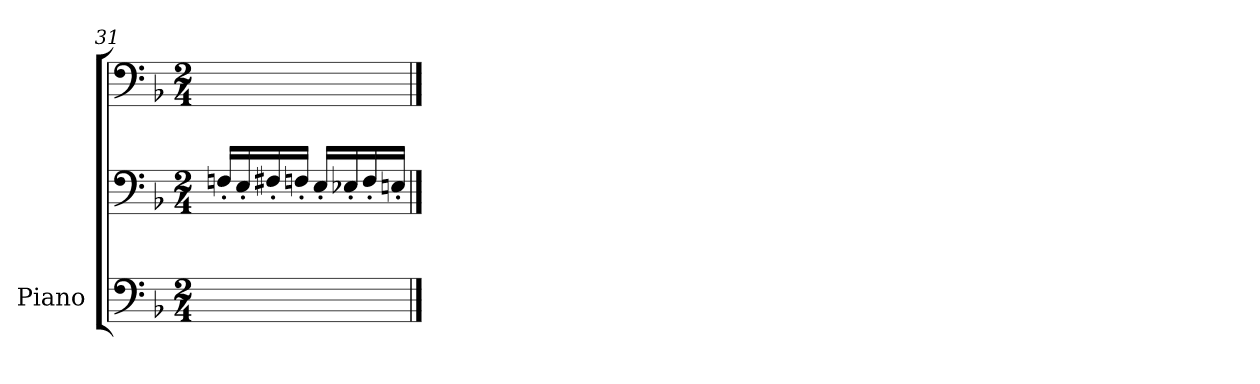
**kern	**kern	**kern
*part1	*part1	*part1
*staff3	*staff2	*staff1
*I"Piano	*	*
*I'Pno.	*	*
*clefF4	*clefF4	*clefF4
*k[b-]	*k[b-]	*k[b-]
*M2/4	*M2/4	*M2/4
=31	=31	=31
2ryy	16Fn'/LL	2ryy
.	16E'/	.
.	16F#X'/	.
.	16Fn'/JJ	.
.	16E'/LL	.
.	16E-X'/	.
.	16F'/	.
.	16En'/JJ	.
==	==	==
*-	*-	*-
